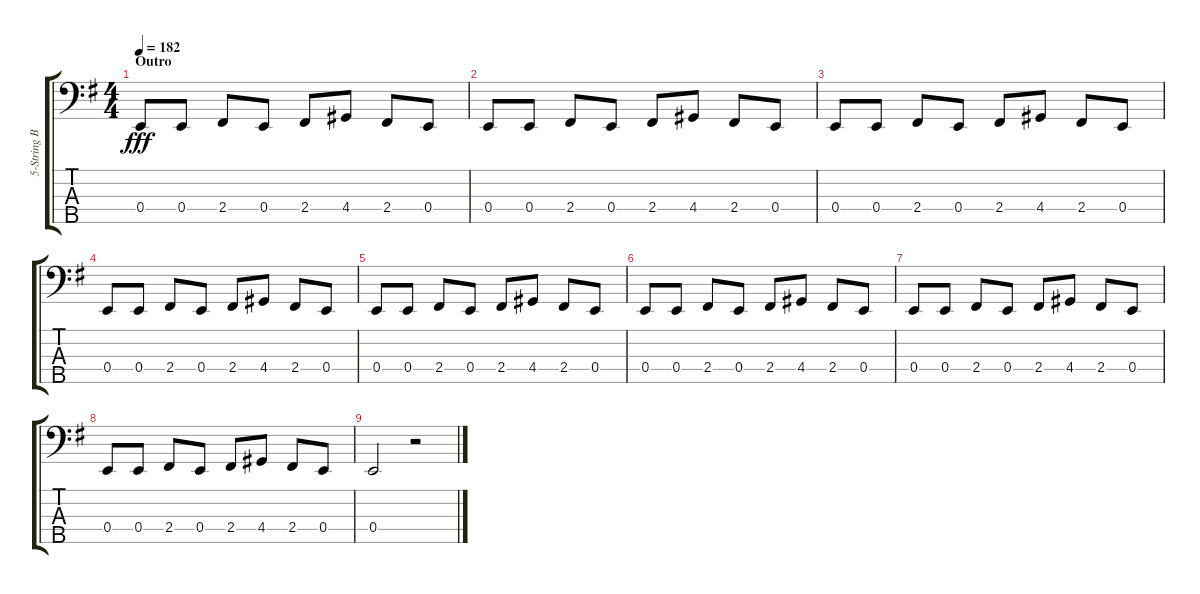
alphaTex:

\track ("5-String Bass" "5-String B") {instrument electricbassfinger}
\staff {score tabs}
\tuning (G2 D2 A1 E1 B0) {hide}
\ts (4 4)
\section ("" "Outro")
\tempo 182
\clef f4
\ks g
0.4.8{dy fff} 0.4.8 2.4.8 0.4.8 2.4.8 4.4.8 2.4.8 0.4.8 |
0.4.8 0.4.8 2.4.8 0.4.8 2.4.8 4.4.8 2.4.8 0.4.8 |
0.4.8 0.4.8 2.4.8 0.4.8 2.4.8 4.4.8 2.4.8 0.4.8 |
0.4.8 0.4.8 2.4.8 0.4.8 2.4.8 4.4.8 2.4.8 0.4.8 |
0.4.8 0.4.8 2.4.8 0.4.8 2.4.8 4.4.8 2.4.8 0.4.8 |
0.4.8 0.4.8 2.4.8 0.4.8 2.4.8 4.4.8 2.4.8 0.4.8 |
0.4.8 0.4.8 2.4.8 0.4.8 2.4.8 4.4.8 2.4.8 0.4.8 |
0.4.8 0.4.8 2.4.8 0.4.8 2.4.8 4.4.8 2.4.8 0.4.8 |
0.4.2 r.2
